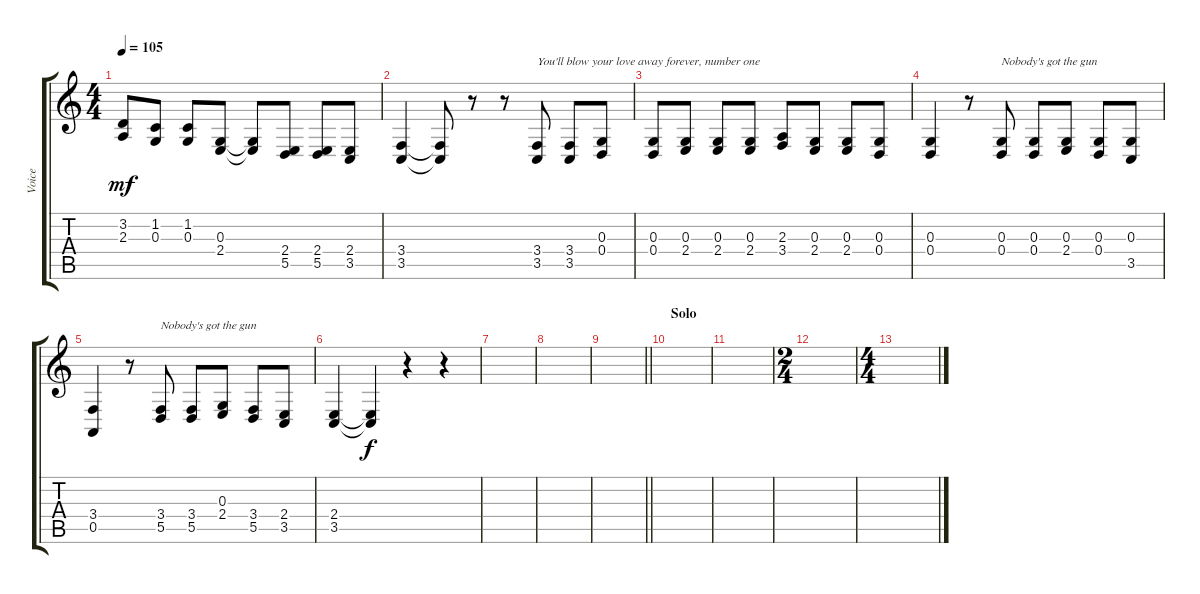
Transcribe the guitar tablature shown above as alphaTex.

\track ("Voice" "Voice") {instrument lead6voice}
\staff {score tabs}
\tuning (E4 B3 G3 D3 A2 E2) {hide}
\ts (4 4)
\tempo 105
\clef g2
\ks c
(3.2 2.3).8{dy mf} (1.2 0.3).8 (1.2 0.3).8 (0.3 2.4).8 (0.3{t} 2.4{t}).8 (2.4 5.5).8 (2.4 5.5).8 (2.4 3.5).8 |
(3.4 3.5).4 (3.4{t} 3.5{t}).8 r.8 r.8 (3.4 3.5).8{txt "You'll blow your love away forever, number one"} (3.4 3.5).8 (0.3 0.4).8 |
(0.3 0.4).8 (0.3 2.4).8 (0.3 2.4).8 (0.3 2.4).8 (2.3 3.4).8 (0.3 2.4).8 (0.3 2.4).8 (0.3 0.4).8 |
(0.3 0.4).4 r.8 (0.3 0.4).8{txt "Nobody's got the gun"} (0.3 0.4).8 (0.3 2.4).8 (0.3 0.4).8 (0.3 3.5).8 |
(3.4 0.5).4 r.8 (3.4 5.5).8{txt "Nobody's got the gun"} (3.4 5.5).8 (0.3 2.4).8 (3.4 5.5).8 (2.4 3.5).8 |
(2.4 3.5).4 (2.4{t} 3.5{t}).4{dy f} r.4 r.4 |
|
|
\barLineRight lightlight
|
\section ("" "Solo")
|
|
\ts (2 4)
|
\ts (4 4)
